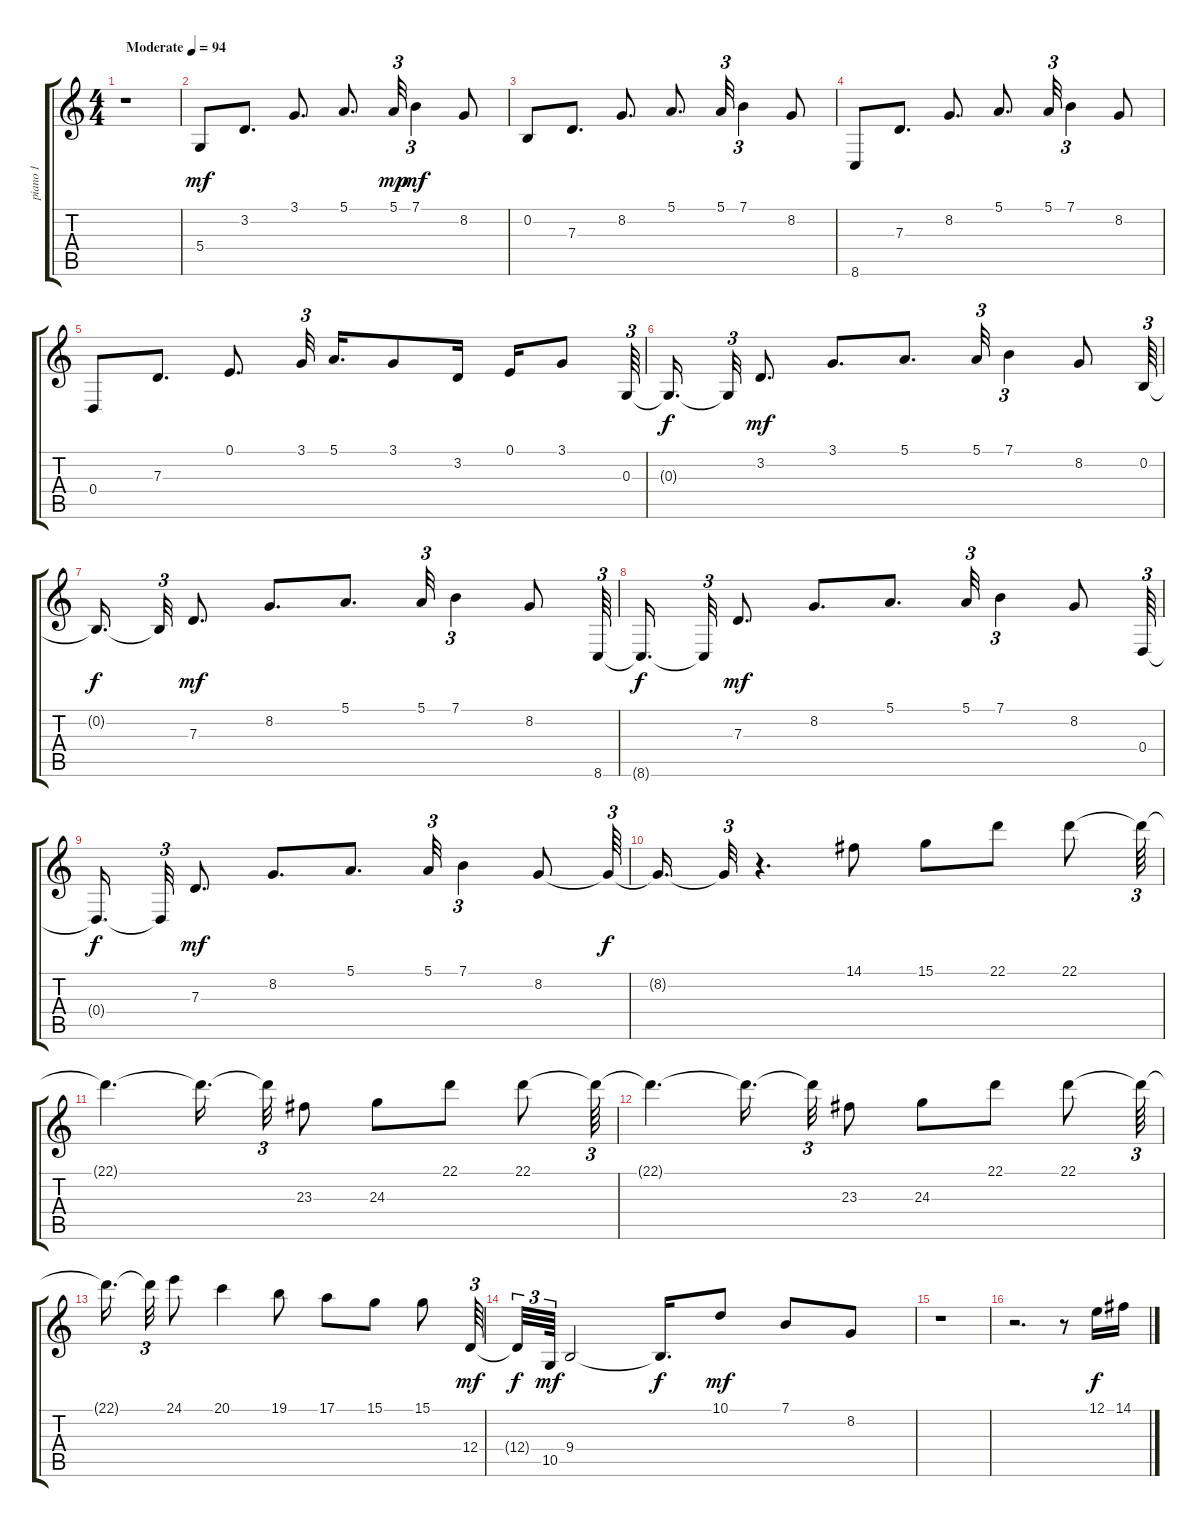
\track ("piano 1" "piano 1") {instrument brightacousticpiano}
\staff {score tabs}
\tuning (E4 B3 G3 D3 A2 E2) {hide}
\ts (4 4)
\tempo (94 "Moderate")
\clef g2
\ks c
r.1{dy mf instrument brightacousticpiano} |
5.4.8 3.2.8{d} 3.1.8{d} 5.1.8{d} 5.1.32{tu (3 2) dy mp} 7.1.4{tu (3 2) dy mf} 8.2.8 |
0.2.8 7.3.8{d} 8.2.8{d} 5.1.8{d} 5.1.32{tu (3 2)} 7.1.4{tu (3 2)} 8.2.8 |
8.6.8 7.3.8{d} 8.2.8{d} 5.1.8{d} 5.1.32{tu (3 2)} 7.1.4{tu (3 2)} 8.2.8 |
0.4.8 7.3.8{d} 0.1.8{d} 3.1.32{tu (3 2)} 5.1.16{d} 3.1.8 3.2.16 0.1.16 3.1.8 0.3.64{tu (3 2)} |
0.3{t}.16{d dy f} 0.3{t}.32{tu (3 2)} 3.2.8{d dy mf} 3.1.8{d} 5.1.8{d} 5.1.32{tu (3 2)} 7.1.4{tu (3 2)} 8.2.8 0.2.64{tu (3 2)} |
0.2{t}.16{d dy f} 0.2{t}.32{tu (3 2)} 7.3.8{d dy mf} 8.2.8{d} 5.1.8{d} 5.1.32{tu (3 2)} 7.1.4{tu (3 2)} 8.2.8 8.6.64{tu (3 2)} |
8.6{t}.16{d dy f} 8.6{t}.32{tu (3 2)} 7.3.8{d dy mf} 8.2.8{d} 5.1.8{d} 5.1.32{tu (3 2)} 7.1.4{tu (3 2)} 8.2.8 0.4.64{tu (3 2)} |
0.4{t}.16{d dy f} 0.4{t}.32{tu (3 2)} 7.3.8{d dy mf} 8.2.8{d} 5.1.8{d} 5.1.32{tu (3 2)} 7.1.4{tu (3 2)} 8.2.8 8.2{t}.64{tu (3 2) dy f} |
8.2{t}.16{d} 8.2{t}.32{tu (3 2)} r.4{d} 14.1.8{balance 6 instrument vibraphone} 15.1.8 22.1.8 22.1.8 22.1{t}.64{tu (3 2)} |
22.1{t}.4{d} 22.1{t}.16{d} 22.1{t}.32{tu (3 2)} 23.3.8 24.3.8 22.1.8 22.1.8 22.1{t}.64{tu (3 2)} |
22.1{t}.4{d} 22.1{t}.16{d} 22.1{t}.32{tu (3 2)} 23.3.8 24.3.8 22.1.8 22.1.8 22.1{t}.64{tu (3 2)} |
22.1{t}.16{d} 22.1{t}.32{tu (3 2)} 24.1.8 20.1.4 19.1.8 17.1.8 15.1.8 15.1.8 12.4.64{tu (3 2) dy mf balance 4 instrument acousticgrandpiano} |
12.4{t}.32{tu (3 2) dy f} 10.5.64{tu (3 2) dy mf} 9.4.2 9.4{t}.16{d dy f} 10.1.8{dy mf} 7.1.8 8.2.8 |
r.1 |
r.2{d} r.8 12.1.16{dy f} 14.1.16
